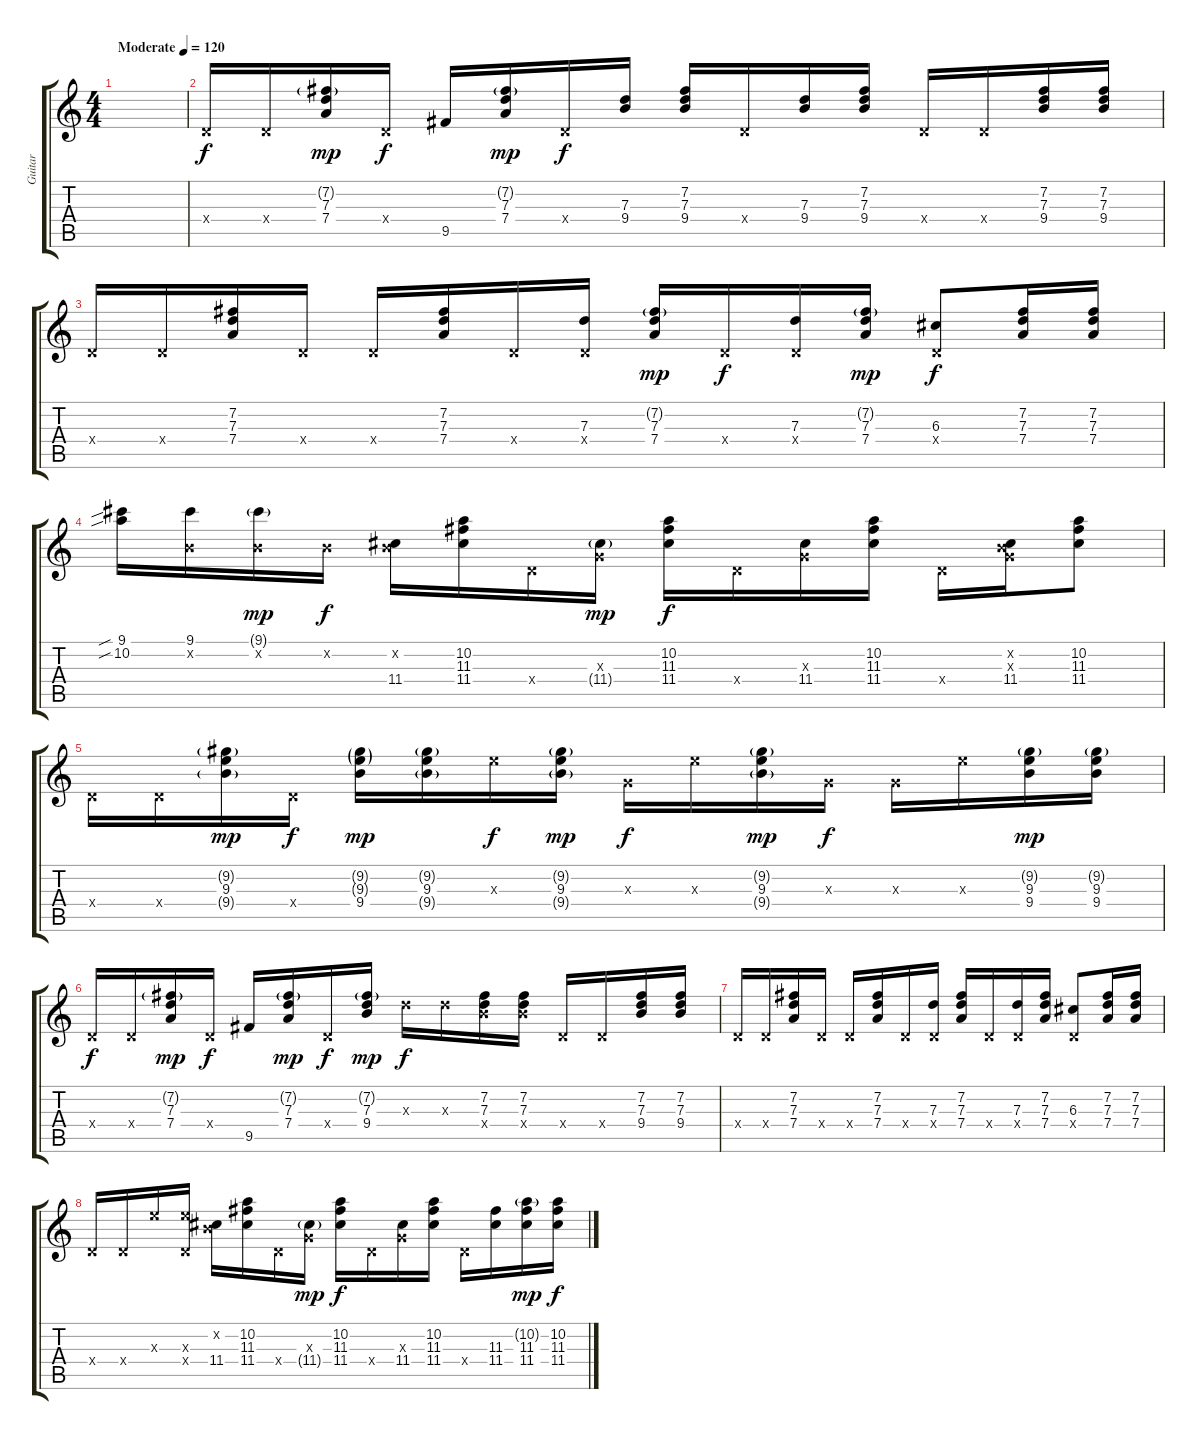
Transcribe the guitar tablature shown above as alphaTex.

\track ("Guitar" "Guitar") {instrument electricguitarclean}
\staff {score tabs}
\tuning (E4 B3 G3 D3 A2 E2) {hide}
\ts (4 4)
\tempo (120 "Moderate")
\clef g2
\ks c
|
0.4{x}.16 0.4{x}.16 (7.2{g} 7.3 7.4).16{dy mp} 0.4{x}.16{dy f} 9.5.16 (7.2{g} 7.3 7.4).16{dy mp} 0.4{x}.16{dy f} (7.3 9.4).16 (7.2 7.3 9.4).16 0.4{x}.16 (7.3 9.4).16 (7.2 7.3 9.4).16 0.4{x}.16 0.4{x}.16 (7.2 7.3 9.4).16 (7.2 7.3 9.4).16 |
0.4{x}.16 0.4{x}.16 (7.2 7.3 7.4).16 0.4{x}.16 0.4{x}.16 (7.2 7.3 7.4).16 0.4{x}.16 (7.3 0.4{x}).16 (7.2{g} 7.3 7.4).16{dy mp} 0.4{x}.16{dy f} (7.3 0.4{x}).16 (7.2{g} 7.3 7.4).16{dy mp} (6.3 0.4{x}).8{dy f} (7.2 7.3 7.4).16 (7.2 7.3 7.4).16 |
(9.1{sib} 10.2{sib}).16 (9.1 0.2{x}).16 (9.1{g} 0.2{x}).16{dy mp} 0.2{x}.16{dy f} (0.2{x} 11.4).16 (10.2 11.3 11.4).16 0.4{x}.16 (0.3{x} 11.4{g}).16{dy mp} (10.2 11.3 11.4).16{dy f} 0.4{x}.16 (0.3{x} 11.4).16 (10.2 11.3 11.4).16 0.4{x}.16 (0.2{x} 0.3{x} 11.4).16 (10.2 11.3 11.4).8 |
0.4{x}.16 0.4{x}.16 (9.2{g} 9.3 9.4{g}).16{dy mp} 0.4{x}.16{dy f} (9.2{g} 9.3{g} 9.4).16{dy mp} (9.2{g} 9.3 9.4{g}).16 9.3{x}.16{dy f} (9.2{g} 9.3 9.4{g}).16{dy mp} 0.3{x}.16{dy f} 9.3{x}.16 (9.2{g} 9.3 9.4{g}).16{dy mp} 0.3{x}.16{dy f} 0.3{x}.16 9.3{x}.16 (9.2{g} 9.3 9.4).16{dy mp} (9.2{g} 9.3 9.4).16 |
0.4{x}.16{dy f} 0.4{x}.16 (7.2{g} 7.3 7.4).16{dy mp} 0.4{x}.16{dy f} 9.5.16 (7.2{g} 7.3 7.4).16{dy mp} 0.4{x}.16{dy f} (7.2{g} 7.3 9.4).16{dy mp} 7.3{x}.16{dy f} 7.3{x}.16 (7.2 7.3 9.4{x}).16 (7.2 7.3 9.4{x}).16 0.4{x}.16 0.4{x}.16 (7.2 7.3 9.4).16 (7.2 7.3 9.4).16 |
0.4{x}.16 0.4{x}.16 (7.2 7.3 7.4).16 0.4{x}.16 0.4{x}.16 (7.2 7.3 7.4).16 0.4{x}.16 (7.3 0.4{x}).16 (7.2 7.3 7.4).16 0.4{x}.16 (7.3 0.4{x}).16 (7.2 7.3 7.4).16 (6.3 0.4{x}).8 (7.2 7.3 7.4).16 (7.2 7.3 7.4).16 |
0.4{x}.16 0.4{x}.16 9.3{x}.16 (9.3{x} 0.4{x}).16 (0.2{x} 11.4).16 (10.2 11.3 11.4).16 0.4{x}.16 (0.3{x} 11.4{g}).16{dy mp} (10.2 11.3 11.4).16{dy f} 0.4{x}.16 (0.3{x} 11.4).16 (10.2 11.3 11.4).16 0.4{x}.16 (11.3 11.4).16 (10.2{g} 11.3 11.4).16{dy mp} (10.2 11.3 11.4).16{dy f}
